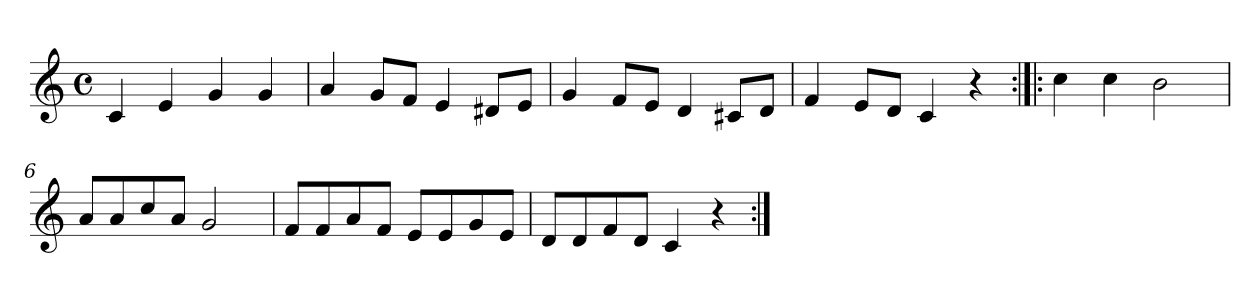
**kern
*part1
*staff1
*clefG2
*k[]
*C:
*M4/4
*met(c)
=1
4c/
4e/
4g/
4g/
=2
4a/
8g/L
8f/J
4e/
8d#X/L
8e/J
=3
4g/
8f/L
8e/J
4d/
8c#X/L
8d/J
=4
4f/
8e/L
8d/J
4c/
4r
!!LO:LB:g=z
=5:|!|:
4cc\
4cc\
2b\
=6
8a/L
8a/
8cc/
8a/J
2g/
=7
8f/L
8f/
8a/
8f/J
8e/L
8e/
8g/
8e/J
=8
8d/L
8d/
8f/
8d/J
4c/
4r
=:|!
*-
